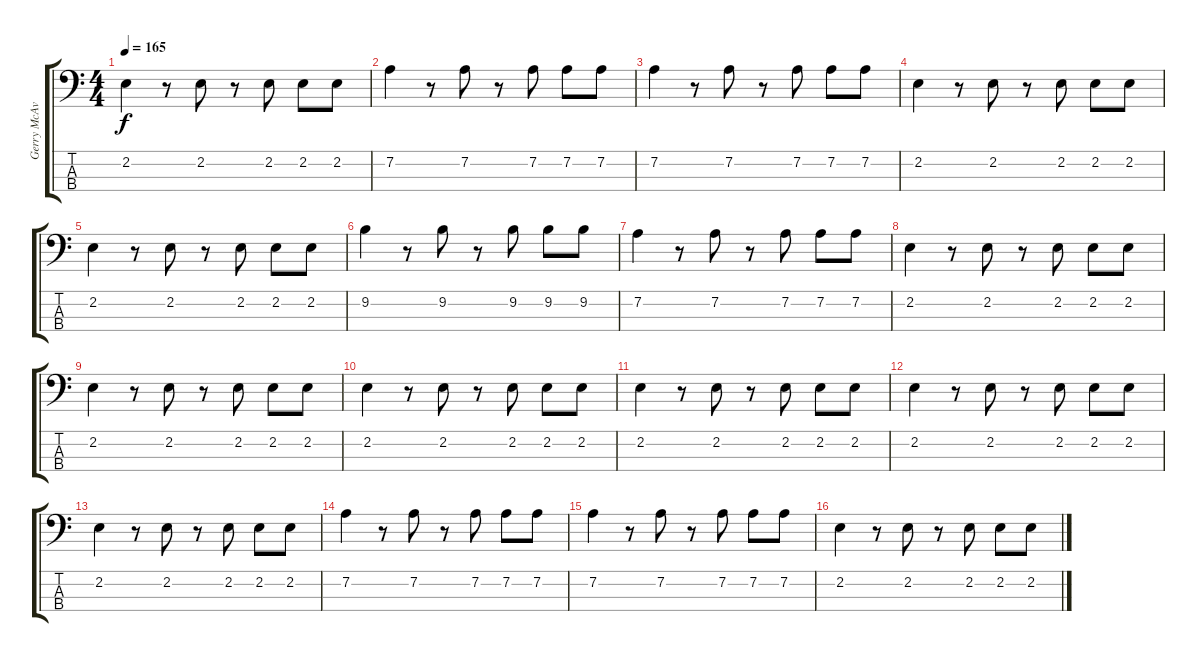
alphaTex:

\track ("Gerry McAvoy" "Gerry McAv") {instrument electricbassfinger}
\staff {score tabs}
\tuning (G2 D2 A1 E1) {hide}
\ts (4 4)
\tempo 165
\clef f4
\ks c
2.2.4{dy f} r.8 2.2.8 r.8 2.2.8 2.2.8 2.2.8 |
7.2.4 r.8 7.2.8 r.8 7.2.8 7.2.8 7.2.8 |
7.2.4 r.8 7.2.8 r.8 7.2.8 7.2.8 7.2.8 |
2.2.4 r.8 2.2.8 r.8 2.2.8 2.2.8 2.2.8 |
2.2.4 r.8 2.2.8 r.8 2.2.8 2.2.8 2.2.8 |
9.2.4 r.8 9.2.8 r.8 9.2.8 9.2.8 9.2.8 |
7.2.4 r.8 7.2.8 r.8 7.2.8 7.2.8 7.2.8 |
2.2.4 r.8 2.2.8 r.8 2.2.8 2.2.8 2.2.8 |
2.2.4 r.8 2.2.8 r.8 2.2.8 2.2.8 2.2.8 |
2.2.4 r.8 2.2.8 r.8 2.2.8 2.2.8 2.2.8 |
2.2.4 r.8 2.2.8 r.8 2.2.8 2.2.8 2.2.8 |
2.2.4 r.8 2.2.8 r.8 2.2.8 2.2.8 2.2.8 |
2.2.4 r.8 2.2.8 r.8 2.2.8 2.2.8 2.2.8 |
7.2.4 r.8 7.2.8 r.8 7.2.8 7.2.8 7.2.8 |
7.2.4 r.8 7.2.8 r.8 7.2.8 7.2.8 7.2.8 |
2.2.4 r.8 2.2.8 r.8 2.2.8 2.2.8 2.2.8
